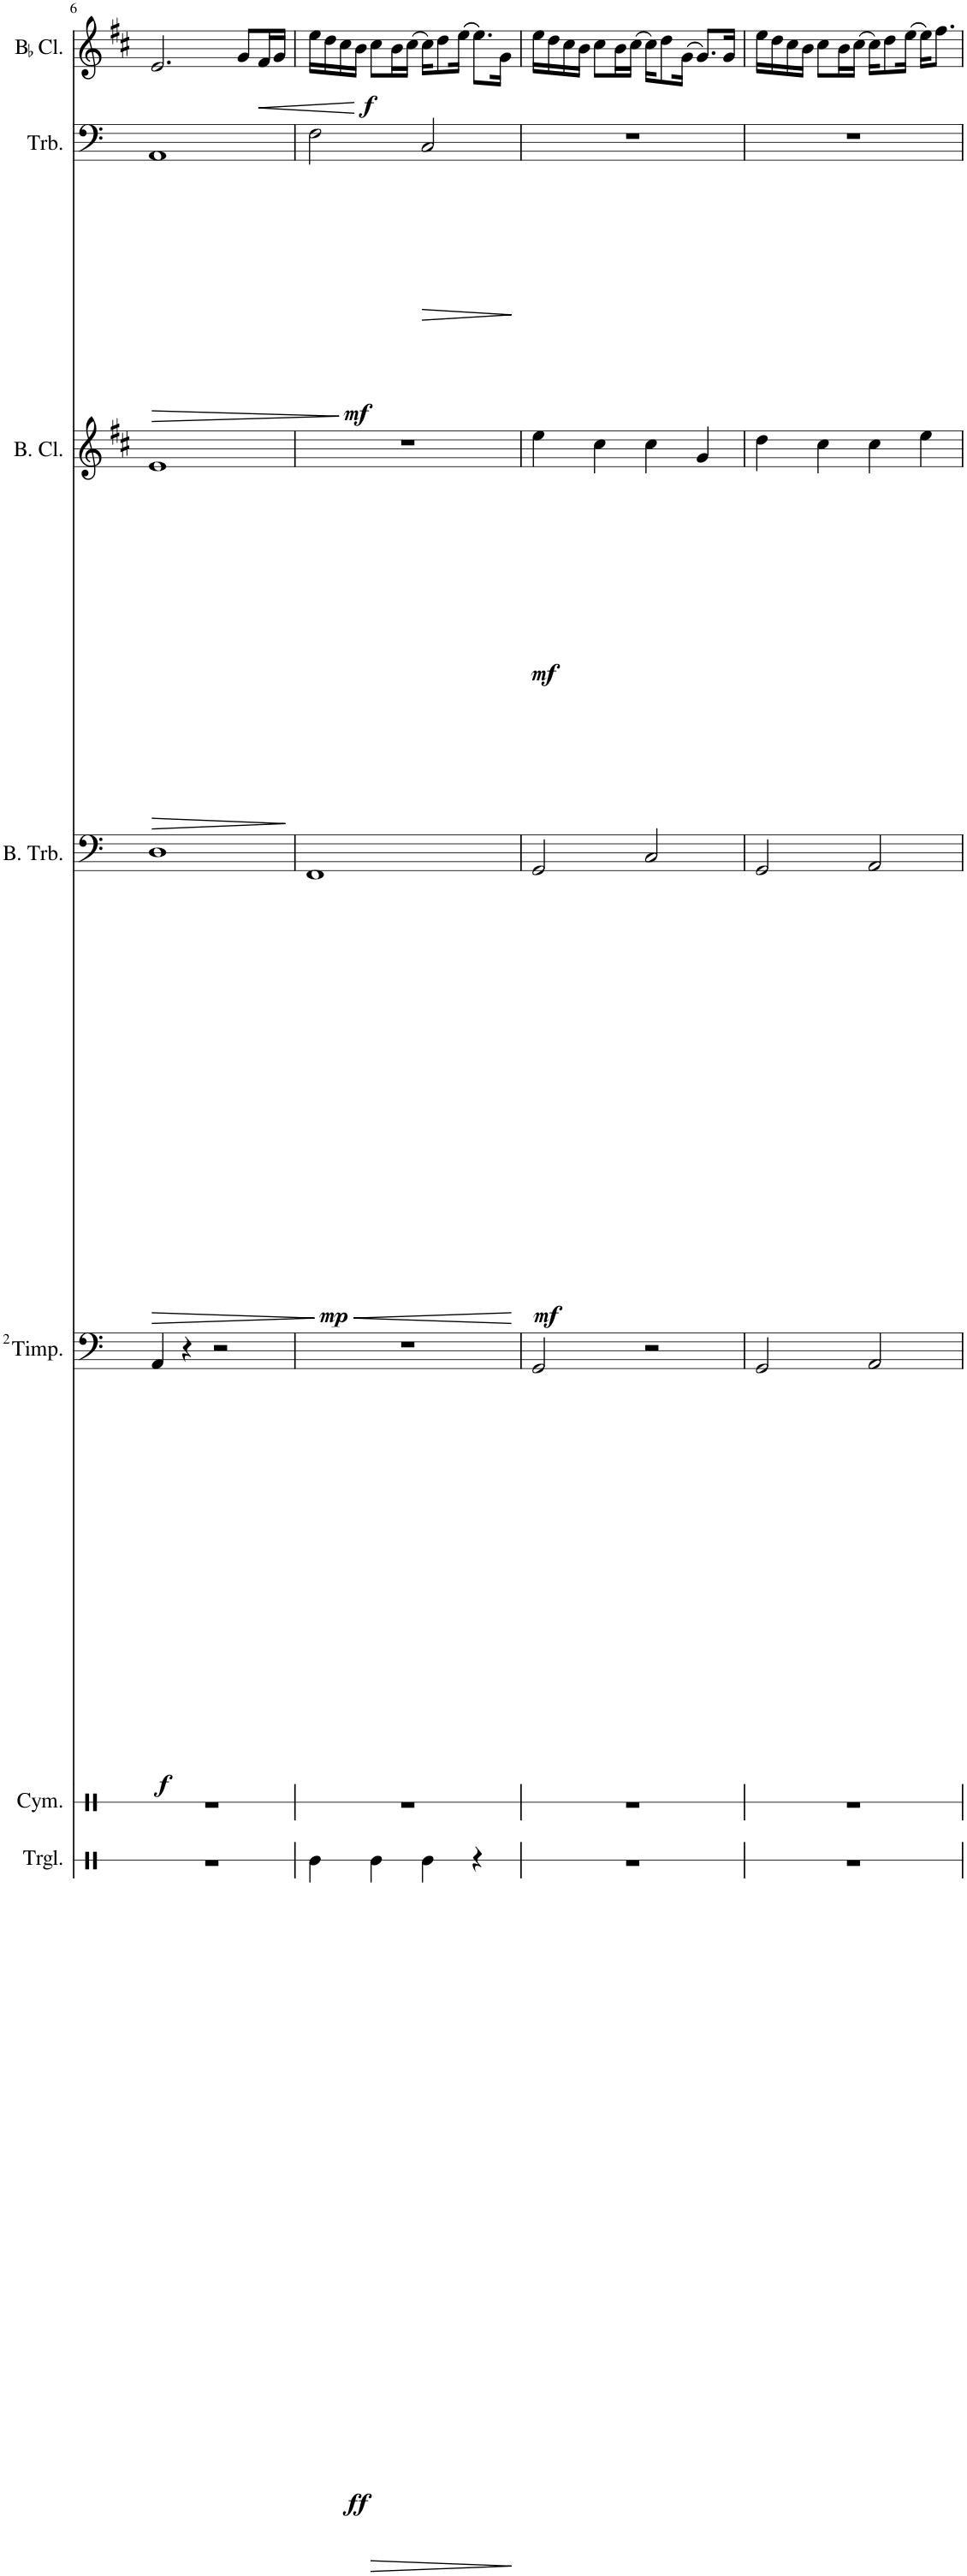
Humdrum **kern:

**kern	**dynam	**kern	**kern	**dynam	**kern	**dynam	**kern	**dynam	**kern	**dynam	**kern	**dynam
*part7	*part7	*part6	*part5	*part5	*part4	*part4	*part3	*part3	*part2	*part2	*part1	*part1
*staff7	*staff7	*staff6	*staff5	*staff5	*staff4	*staff4	*staff3	*staff3	*staff2	*staff2	*staff1	*staff1
*I"Triangle	*	*I"Cymbal	*I"Timpani	*	*I"Bass Trombone	*	*I"Bass Clarinet	*	*I"Trombone	*	*I"BaccidentalFlat Clarinet	*
*I'Trgl.	*	*I'Cym.	*I'Timp.	*	*I'B. Trb.	*	*I'B. Cl.	*	*I'Trb.	*	*I'BaccidentalFlat Cl.	*
!!LO:PB:g=z
*clefX	*	*clefX	*clefF4	*	*clefF4	*	*clefG2	*	*clefF4	*	*clefG2	*
*	*	*	*	*	*	*	*Trd8c14	*	*	*	*Trd1c2	*
*k[]	*	*k[]	*k[]	*	*k[]	*	*k[f#c#]	*	*k[]	*	*k[f#c#]	*
*M4/4	*	*M4/4	*M4/4	*	*M4/4	*	*M4/4	*	*M4/4	*	*M4/4	*
=6	=6	=6	=6	=6	=6	=6	=6	=6	=6	=6	=6	=6
!	!	!	!	!LO:DY:b	!	!LO:HP:b	!	!LO:HP:b	!	!LO:HP:b	!	!
1r	.	1r	4AA/	f	1D	>	1e	>	1AA	>	2.e/	.
.	.	.	4r	.	.	.	.	.	.	.	.	.
.	.	.	2r	.	.	.	.	.	.	.	.	.
.	.	.	.	.	.	.	.	.	.	.	8g/L	.
!	!	!	!	!	!	!	!	!	!	!	!	!LO:HP:b
.	.	.	.	.	.	.	.	.	.	.	16f#/L	<
.	.	.	.	.	.	.	.	.	.	.	16g/JJ	.
.	.	.	.	.	.	]	.	]	.	]	.	[
=7	=7	=7	=7	=7	=7	=7	=7	=7	=7	=7	=7	=7
!	!LO:DY:b	!	!	!	!	!LO:HP:b	!	!	!	!	!	!
!	!	!	!	!	!	!LO:DY:n=1:b	!	!	!	!LO:DY:b	!	!LO:DY:b
4Re\	ff	1r	1r	.	1FF	< mp	1r	.	2F\	mf	16ee\LL	f
.	.	.	.	.	.	.	.	.	.	.	16dd\	.
.	.	.	.	.	.	.	.	.	.	.	16cc#\	.
.	.	.	.	.	.	.	.	.	.	.	16b\JJ	.
!	!LO:HP:b	!	!	!	!	!	!	!	!	!	!	!
4Re\	>	.	.	.	.	.	.	.	.	.	8cc#\L	.
.	.	.	.	.	.	.	.	.	.	.	16b\L	.
.	.	.	.	.	.	.	.	.	.	.	(16cc#\JJ	.
!	!	!	!	!	!	!	!	!	!	!LO:HP:b	!	!
4Re\	.	.	.	.	.	.	.	.	2C/	>	16cc#\KL)	.
.	.	.	.	.	.	.	.	.	.	.	8dd\	.
.	.	.	.	.	.	.	.	.	.	.	(16ee\Jk	.
4r	.	.	.	.	.	.	.	.	.	.	8.ee\L)	.
.	.	.	.	.	.	.	.	.	.	.	16g\Jk	.
.	]	.	.	.	.	[	.	.	.	]	.	.
=8	=8	=8	=8	=8	=8	=8	=8	=8	=8	=8	=8	=8
!	!	!	!	!	!	!LO:DY:b	!	!LO:DY:b	!	!	!	!
1r	.	1r	2GG/	.	2GG/	mf	4ee\	mf	1r	.	16ee\LL	.
.	.	.	.	.	.	.	.	.	.	.	16dd\	.
.	.	.	.	.	.	.	.	.	.	.	16cc#\	.
.	.	.	.	.	.	.	.	.	.	.	16b\JJ	.
.	.	.	.	.	.	.	4cc#\	.	.	.	8cc#\L	.
.	.	.	.	.	.	.	.	.	.	.	16b\L	.
.	.	.	.	.	.	.	.	.	.	.	(16cc#\JJ	.
.	.	.	2r	.	2C/	.	4cc#\	.	.	.	16cc#\KL)	.
.	.	.	.	.	.	.	.	.	.	.	8dd\	.
.	.	.	.	.	.	.	.	.	.	.	(16g\Jk	.
.	.	.	.	.	.	.	4g/	.	.	.	8.g/L)	.
.	.	.	.	.	.	.	.	.	.	.	16g/Jk	.
=9	=9	=9	=9	=9	=9	=9	=9	=9	=9	=9	=9	=9
1r	.	1r	2GG/	.	2GG/	.	4dd\	.	1r	.	16ee\LL	.
.	.	.	.	.	.	.	.	.	.	.	16dd\	.
.	.	.	.	.	.	.	.	.	.	.	16cc#\	.
.	.	.	.	.	.	.	.	.	.	.	16b\JJ	.
.	.	.	.	.	.	.	4cc#\	.	.	.	8cc#\L	.
.	.	.	.	.	.	.	.	.	.	.	16b\L	.
.	.	.	.	.	.	.	.	.	.	.	(16cc#\JJ	.
.	.	.	2AA/	.	2AA/	.	4cc#\	.	.	.	16cc#\KL)	.
.	.	.	.	.	.	.	.	.	.	.	8dd\	.
.	.	.	.	.	.	.	.	.	.	.	(16ee\Jk	.
.	.	.	.	.	.	.	4ee\	.	.	.	16ee\KL)	.
.	.	.	.	.	.	.	.	.	.	.	8.ff#\J	.
=	=	=	=	=	=	=	=	=	=	=	=	=
*-	*-	*-	*-	*-	*-	*-	*-	*-	*-	*-	*-	*-
